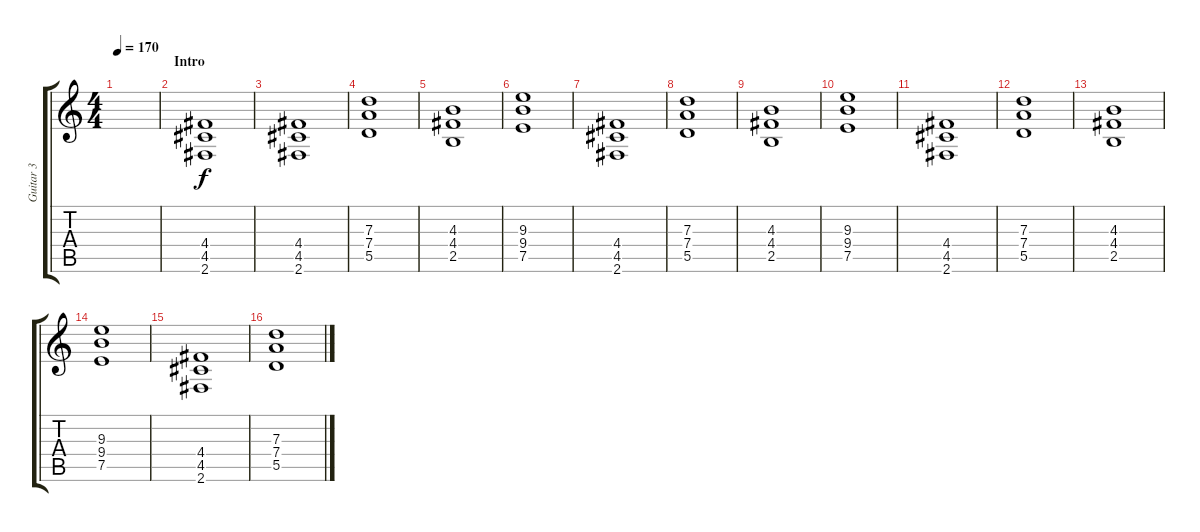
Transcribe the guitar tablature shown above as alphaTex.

\track ("Guitar 3" "Guitar 3") {instrument distortionguitar}
\staff {score tabs}
\tuning (E4 B3 G3 D3 A2 E2) {hide}
\ts (4 4)
\tempo 170
\clef g2
\ks c
|
\section ("" "Intro")
(4.4 4.5 2.6).1 |
(4.4 4.5 2.6).1 |
(7.3 7.4 5.5).1 |
(4.3 4.4 2.5).1 |
(9.3 9.4 7.5).1 |
(4.4 4.5 2.6).1 |
(7.3 7.4 5.5).1 |
(4.3 4.4 2.5).1 |
(9.3 9.4 7.5).1 |
(4.4 4.5 2.6).1 |
(7.3 7.4 5.5).1 |
(4.3 4.4 2.5).1 |
(9.3 9.4 7.5).1 |
(4.4 4.5 2.6).1 |
(7.3 7.4 5.5).1
